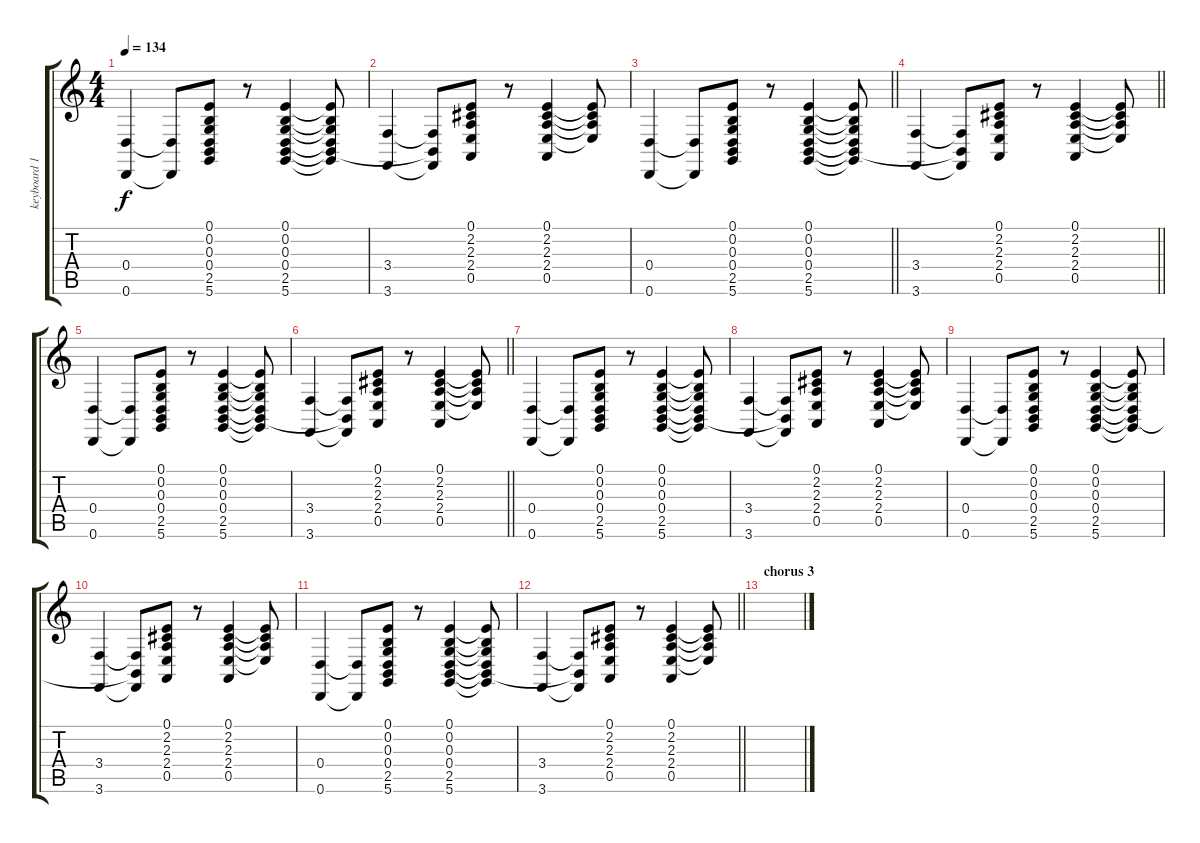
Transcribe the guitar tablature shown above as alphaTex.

\track ("keyboard 1" "keyboard 1") {instrument clavinet}
\staff {score tabs}
\tuning (E4 B3 G3 D3 A2 D2) {hide}
\ts (4 4)
\tempo 134
\clef g2
\ks c
(0.4 0.6).4{dy f} (0.4{t} 0.6{t}).8 (0.1 0.2 0.3 0.4 2.5 5.6).8 r.8 (0.1 0.2 0.3 0.4 2.5 5.6).4 (0.1{t} 0.2{t} 0.3{t} 0.4{t} 2.5{t} 5.6{t}).8 |
(3.4 3.6).4 (3.4{t} 2.5{t} 3.6{t}).8 (0.1 2.2 2.3 2.4 0.5).8 r.8 (0.1 2.2 2.3 2.4 0.5).4 (0.1{t} 2.2{t} 2.3{t} 2.4{t}).8 |
\barLineRight lightlight
(0.4 0.6).4 (0.4{t} 0.6{t}).8 (0.1 0.2 0.3 0.4 2.5 5.6).8 r.8 (0.1 0.2 0.3 0.4 2.5 5.6).4 (0.1{t} 0.2{t} 0.3{t} 0.4{t} 2.5{t} 5.6{t}).8 |
\barLineRight lightlight
(3.4 3.6).4 (3.4{t} 2.5{t} 3.6{t}).8 (0.1 2.2 2.3 2.4 0.5).8 r.8 (0.1 2.2 2.3 2.4 0.5).4 (0.1{t} 2.2{t} 2.3{t} 2.4{t}).8 |
(0.4 0.6).4 (0.4{t} 0.6{t}).8 (0.1 0.2 0.3 0.4 2.5 5.6).8 r.8 (0.1 0.2 0.3 0.4 2.5 5.6).4 (0.1{t} 0.2{t} 0.3{t} 0.4{t} 2.5{t} 5.6{t}).8 |
\barLineRight lightlight
(3.4 3.6).4 (3.4{t} 2.5{t} 3.6{t}).8 (0.1 2.2 2.3 2.4 0.5).8 r.8 (0.1 2.2 2.3 2.4 0.5).4 (0.1{t} 2.2{t} 2.3{t} 2.4{t}).8 |
(0.4 0.6).4 (0.4{t} 0.6{t}).8 (0.1 0.2 0.3 0.4 2.5 5.6).8 r.8 (0.1 0.2 0.3 0.4 2.5 5.6).4 (0.1{t} 0.2{t} 0.3{t} 0.4{t} 2.5{t} 5.6{t}).8 |
(3.4 3.6).4 (3.4{t} 2.5{t} 3.6{t}).8 (0.1 2.2 2.3 2.4 0.5).8 r.8 (0.1 2.2 2.3 2.4 0.5).4 (0.1{t} 2.2{t} 2.3{t} 2.4{t}).8 |
(0.4 0.6).4 (0.4{t} 0.6{t}).8 (0.1 0.2 0.3 0.4 2.5 5.6).8 r.8 (0.1 0.2 0.3 0.4 2.5 5.6).4 (0.1{t} 0.2{t} 0.3{t} 0.4{t} 2.5{t} 5.6{t}).8 |
(3.4 3.6).4 (3.4{t} 2.5{t} 3.6{t}).8 (0.1 2.2 2.3 2.4 0.5).8 r.8 (0.1 2.2 2.3 2.4 0.5).4 (0.1{t} 2.2{t} 2.3{t} 2.4{t}).8 |
(0.4 0.6).4 (0.4{t} 0.6{t}).8 (0.1 0.2 0.3 0.4 2.5 5.6).8 r.8 (0.1 0.2 0.3 0.4 2.5 5.6).4 (0.1{t} 0.2{t} 0.3{t} 0.4{t} 2.5{t} 5.6{t}).8 |
\barLineRight lightlight
(3.4 3.6).4 (3.4{t} 2.5{t} 3.6{t}).8 (0.1 2.2 2.3 2.4 0.5).8 r.8 (0.1 2.2 2.3 2.4 0.5).4 (0.1{t} 2.2{t} 2.3{t} 2.4{t}).8 |
\section ("" "chorus 3")
